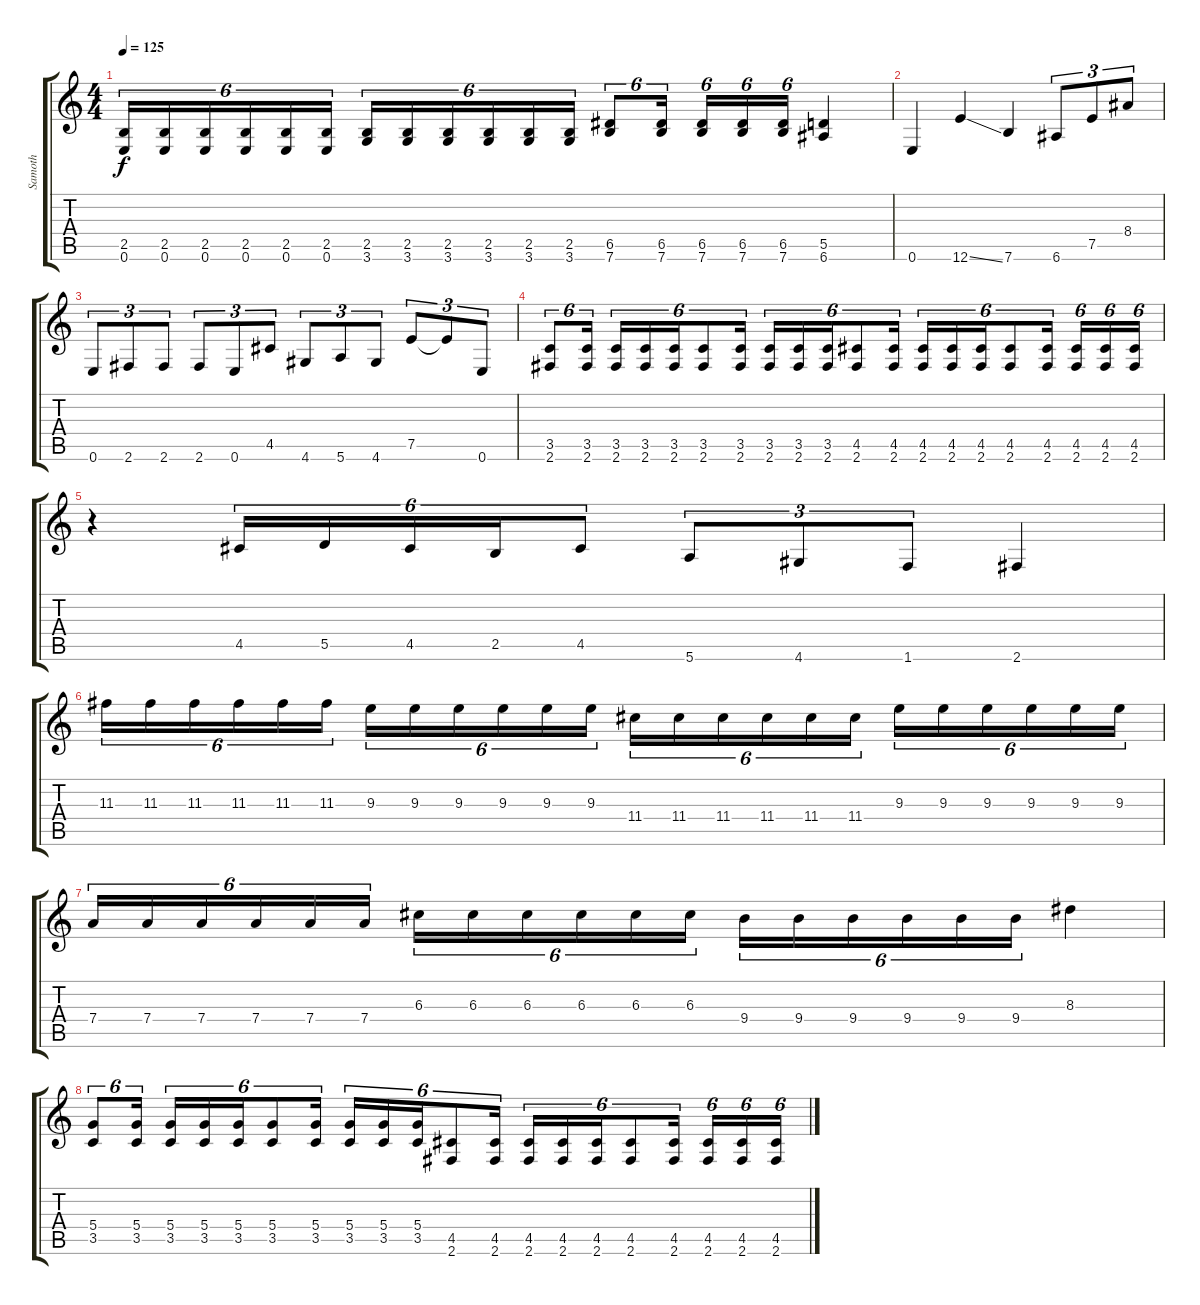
\track ("Samoth" "Samoth") {instrument distortionguitar}
\staff {score tabs}
\tuning (E4 B3 G3 D3 A2 E2) {hide}
\ts (4 4)
\tempo 125
\clef g2
\ks c
(2.5 0.6).16{tu (6 4) dy f} (2.5 0.6).16{tu (6 4)} (2.5 0.6).16{tu (6 4)} (2.5 0.6).16{tu (6 4)} (2.5 0.6).16{tu (6 4)} (2.5 0.6).16{tu (6 4)} (2.5 3.6).16{tu (6 4)} (2.5 3.6).16{tu (6 4)} (2.5 3.6).16{tu (6 4)} (2.5 3.6).16{tu (6 4)} (2.5 3.6).16{tu (6 4)} (2.5 3.6).16{tu (6 4)} (6.5 7.6).8{tu (6 4)} (6.5 7.6).16{tu (6 4)} (6.5 7.6).16{tu (6 4)} (6.5 7.6).16{tu (6 4)} (6.5 7.6).16{tu (6 4)} (5.5 6.6).4 |
0.6.4 12.6{ss}.4 7.6.4 6.6.8{tu (3 2)} 7.5.8{tu (3 2)} 8.4.8{tu (3 2)} |
0.6.8{tu (3 2)} 2.6.8{tu (3 2)} 2.6.8{tu (3 2)} 2.6.8{tu (3 2)} 0.6.8{tu (3 2)} 4.5.8{tu (3 2)} 4.6.8{tu (3 2)} 5.6.8{tu (3 2)} 4.6.8{tu (3 2)} 7.5.8{tu (3 2)} 7.5{t}.8{tu (3 2)} 0.6.8{tu (3 2)} |
(3.5 2.6).8{tu (6 4)} (3.5 2.6).16{tu (6 4)} (3.5 2.6).16{tu (6 4)} (3.5 2.6).16{tu (6 4)} (3.5 2.6).16{tu (6 4)} (3.5 2.6).8{tu (6 4)} (3.5 2.6).16{tu (6 4)} (3.5 2.6).16{tu (6 4)} (3.5 2.6).16{tu (6 4)} (3.5 2.6).16{tu (6 4)} (4.5 2.6).8{tu (6 4)} (4.5 2.6).16{tu (6 4)} (4.5 2.6).16{tu (6 4)} (4.5 2.6).16{tu (6 4)} (4.5 2.6).16{tu (6 4)} (4.5 2.6).8{tu (6 4)} (4.5 2.6).16{tu (6 4)} (4.5 2.6).16{tu (6 4)} (4.5 2.6).16{tu (6 4)} (4.5 2.6).16{tu (6 4)} |
r.4 4.5.16{tu (6 4)} 5.5.16{tu (6 4)} 4.5.16{tu (6 4)} 2.5.16{tu (6 4)} 4.5.8{tu (6 4)} 5.6.8{tu (3 2)} 4.6.8{tu (3 2)} 1.6.8{tu (3 2)} 2.6.4 |
11.3.16{tu (6 4)} 11.3.16{tu (6 4)} 11.3.16{tu (6 4)} 11.3.16{tu (6 4)} 11.3.16{tu (6 4)} 11.3.16{tu (6 4)} 9.3.16{tu (6 4)} 9.3.16{tu (6 4)} 9.3.16{tu (6 4)} 9.3.16{tu (6 4)} 9.3.16{tu (6 4)} 9.3.16{tu (6 4)} 11.4.16{tu (6 4)} 11.4.16{tu (6 4)} 11.4.16{tu (6 4)} 11.4.16{tu (6 4)} 11.4.16{tu (6 4)} 11.4.16{tu (6 4)} 9.3.16{tu (6 4)} 9.3.16{tu (6 4)} 9.3.16{tu (6 4)} 9.3.16{tu (6 4)} 9.3.16{tu (6 4)} 9.3.16{tu (6 4)} |
7.4.16{tu (6 4)} 7.4.16{tu (6 4)} 7.4.16{tu (6 4)} 7.4.16{tu (6 4)} 7.4.16{tu (6 4)} 7.4.16{tu (6 4)} 6.3.16{tu (6 4)} 6.3.16{tu (6 4)} 6.3.16{tu (6 4)} 6.3.16{tu (6 4)} 6.3.16{tu (6 4)} 6.3.16{tu (6 4)} 9.4.16{tu (6 4)} 9.4.16{tu (6 4)} 9.4.16{tu (6 4)} 9.4.16{tu (6 4)} 9.4.16{tu (6 4)} 9.4.16{tu (6 4)} 8.3.4 |
(5.4 3.5).8{tu (6 4)} (5.4 3.5).16{tu (6 4)} (5.4 3.5).16{tu (6 4)} (5.4 3.5).16{tu (6 4)} (5.4 3.5).16{tu (6 4)} (5.4 3.5).8{tu (6 4)} (5.4 3.5).16{tu (6 4)} (5.4 3.5).16{tu (6 4)} (5.4 3.5).16{tu (6 4)} (5.4 3.5).16{tu (6 4)} (4.5 2.6).8{tu (6 4)} (4.5 2.6).16{tu (6 4)} (4.5 2.6).16{tu (6 4)} (4.5 2.6).16{tu (6 4)} (4.5 2.6).16{tu (6 4)} (4.5 2.6).8{tu (6 4)} (4.5 2.6).16{tu (6 4)} (4.5 2.6).16{tu (6 4)} (4.5 2.6).16{tu (6 4)} (4.5 2.6).16{tu (6 4)}
